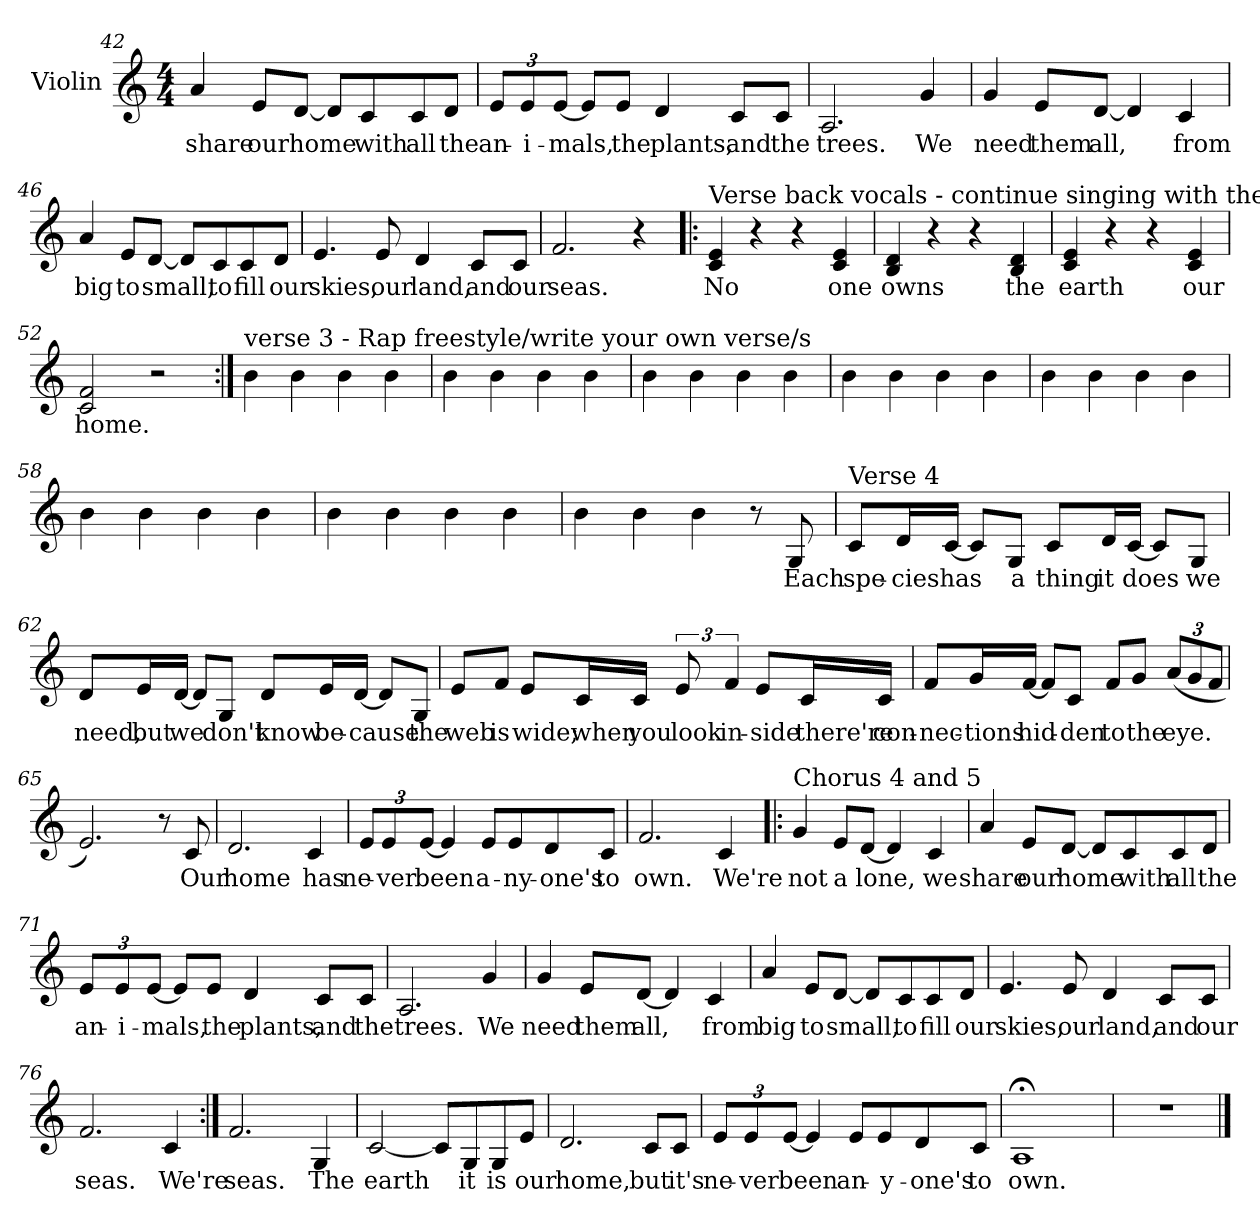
**kern	**text
*part1	*part1
*staff1	*staff1
*I"Violin	*
*I'Vln.	*
*clefG2	*
*k[]	*
*M4/4	*
=42	=42
!	!LO:LY:b
4a/	share
!	!LO:LY:b
8e/L	our
!	!LO:LY:b
[<8d/J	home
8d/L]	.
!	!LO:LY:b
8c/	with
!	!LO:LY:b
8c/	all
!	!LO:LY:b
8d/J	the
=43	=43
*Xbrackettup	*
!	!LO:LY:b
12e/L	an-
!	!LO:LY:b
12e/	-i-
!	!LO:LY:b
[<12e/J	-mals,
8e/L]	.
!	!LO:LY:b
8e/J	the
!	!LO:LY:b
4d/	plants,
!	!LO:LY:b
8c/L	and
!	!LO:LY:b
8c/J	the
=44	=44
!	!LO:LY:b
2.A/	trees.
!	!LO:LY:b
4g/	We
!!LO:LB:g=z
=45	=45
!	!LO:LY:b
4g/	need
!	!LO:LY:b
8e/L	them
!	!LO:LY:b
[<8d/J	all,
4d/]	.
!	!LO:LY:b
4c/	from
=46	=46
!	!LO:LY:b
4a/	big
!	!LO:LY:b
8e/L	to
!	!LO:LY:b
[<8d/J	small,
8d/L]	.
!	!LO:LY:b
8c/	to
!	!LO:LY:b
8c/	fill
!	!LO:LY:b
8d/J	our
=47	=47
!	!LO:LY:b
4.e/	skies,
!	!LO:LY:b
8e/	our
!	!LO:LY:b
4d/	land,
!	!LO:LY:b
8c/L	and
!	!LO:LY:b
8c/J	our
=48	=48
!	!LO:LY:b
2.f/	seas.
4r	.
!!LO:PB:g=z
=49!|:	=49!|:
!LO:TX:a:t=Verse back vocals - continue singing with the verses	!
!	!LO:LY:b
4c/ 4e/	No
4r	.
4r	.
!	!LO:LY:b
4c/ 4e/	one
=50	=50
!	!LO:LY:b
4B/ 4d/	owns
4r	.
4r	.
!	!LO:LY:b
4B/ 4d/	the
=51	=51
!	!LO:LY:b
4c/ 4e/	earth
4r	.
4r	.
!	!LO:LY:b
4c/ 4e/	our
=52	=52
!	!LO:LY:b
2c/ 2f/	home.
2r	.
!!LO:LB:g=z
=53:|!	=53:|!
!LO:TX:a:t=verse 3 - Rap freestyle/write your own verse/s	!
4b	.
4b	.
4b	.
4b	.
=54	=54
4b	.
4b	.
4b	.
4b	.
=55	=55
4b	.
4b	.
4b	.
4b	.
=56	=56
4b	.
4b	.
4b	.
4b	.
=57	=57
4b	.
4b	.
4b	.
4b	.
=58	=58
4b	.
4b	.
4b	.
4b	.
=59	=59
4b	.
4b	.
4b	.
4b	.
=60	=60
4b	.
4b	.
4b	.
8r	.
!	!LO:LY:b
8G/	Each
!!LO:LB:g=z
=61	=61
!LO:TX:a:t=Verse 4	!
!	!LO:LY:b
8c/L	spe-
!	!LO:LY:b
16d/L	-cies
!	!LO:LY:b
[<16c/JJ	has
8c/L]	.
!	!LO:LY:b
8G/J	a
!	!LO:LY:b
8c/L	thing
!	!LO:LY:b
16d/L	it
!	!LO:LY:b
[<16c/JJ	does
8c/L]	.
!	!LO:LY:b
8G/J	we
=62	=62
!	!LO:LY:b
8d/L	need,
!	!LO:LY:b
16e/L	but
!	!LO:LY:b
[<16d/JJ	we
8d/L]	.
!	!LO:LY:b
8G/J	don't
!	!LO:LY:b
8d/L	know
!	!LO:LY:b
16e/L	be-
!	!LO:LY:b
[<16d/JJ	-cause
8d/L]	.
!	!LO:LY:b
8G/J	the
!!LO:LB:g=z
=63	=63
!	!LO:LY:b
8e/L	web
!	!LO:LY:b
8f/J	is
!	!LO:LY:b
8e/L	wide;
!	!LO:LY:b
16c/L	when
!	!LO:LY:b
16c/JJ	you
*brackettup	*
!	!LO:LY:b
12e/	look
!	!LO:LY:b
6f/	in-
!	!LO:LY:b
8e/L	-side
!	!LO:LY:b
16c/L	there're
!	!LO:LY:b
16c/JJ	con-
=64	=64
!	!LO:LY:b
8f/L	-nec-
!	!LO:LY:b
16g/L	-tions
!	!LO:LY:b
[<16f/JJ	hid-
8f/L]	.
!	!LO:LY:b
8c/J	-den
!	!LO:LY:b
8f/L	to
!	!LO:LY:b
8g/J	the
*Xbrackettup	*
!	!LO:LY:b
(12a/L	eye.
12g/	.
12f/J	.
!!LO:LB:g=z
=65	=65
2.e/)	.
8r	.
!	!LO:LY:b
8c/	Our
=66	=66
!	!LO:LY:b
2.d/	home
!	!LO:LY:b
4c/	has
=67	=67
!	!LO:LY:b
12e/L	ne-
!	!LO:LY:b
12e/	-ver
!	!LO:LY:b
[<12e/J	been
4e/]	.
!	!LO:LY:b
8e/L	a-
!	!LO:LY:b
8e/	-ny-
!	!LO:LY:b
8d/	-one's
!	!LO:LY:b
8c/J	to
=68	=68
!	!LO:LY:b
2.f/	own.
!	!LO:LY:b
4c/	We're
!!LO:LB:g=z
=69!|:	=69!|:
!LO:TX:a:t=Chorus 4 and 5	!
!	!LO:LY:b
4g/	not
!	!LO:LY:b
8e/L	a
!	!LO:LY:b
[<8d/J	lone,
4d/]	.
!	!LO:LY:b
4c/	we
=70	=70
!	!LO:LY:b
4a/	share
!	!LO:LY:b
8e/L	our
!	!LO:LY:b
[<8d/J	home
8d/L]	.
!	!LO:LY:b
8c/	with
!	!LO:LY:b
8c/	all
!	!LO:LY:b
8d/J	the
=71	=71
!	!LO:LY:b
12e/L	an-
!	!LO:LY:b
12e/	-i-
!	!LO:LY:b
[<12e/J	-mals,
8e/L]	.
!	!LO:LY:b
8e/J	the
!	!LO:LY:b
4d/	plants,
!	!LO:LY:b
8c/L	and
!	!LO:LY:b
8c/J	the
=72	=72
!	!LO:LY:b
2.A/	trees.
!	!LO:LY:b
4g/	We
!!LO:LB:g=z
=73	=73
!	!LO:LY:b
4g/	need
!	!LO:LY:b
8e/L	them
!	!LO:LY:b
[<8d/J	all,
4d/]	.
!	!LO:LY:b
4c/	from
=74	=74
!	!LO:LY:b
4a/	big
!	!LO:LY:b
8e/L	to
!	!LO:LY:b
[<8d/J	small,
8d/L]	.
!	!LO:LY:b
8c/	to
!	!LO:LY:b
8c/	fill
!	!LO:LY:b
8d/J	our
=75	=75
!	!LO:LY:b
4.e/	skies,
!	!LO:LY:b
8e/	our
!	!LO:LY:b
4d/	land,
!	!LO:LY:b
8c/L	and
!	!LO:LY:b
8c/J	our
=76	=76
!	!LO:LY:b
2.f/	seas.
!	!LO:LY:b
4c/	We're
!!LO:LB:g=z
=77:|!	=77:|!
!	!LO:LY:b
2.f/	seas.
!	!LO:LY:b
4G/	The
=78	=78
!	!LO:LY:b
[<2c/	earth
8c/L]	.
!	!LO:LY:b
8G/	it
!	!LO:LY:b
8G/	is
!	!LO:LY:b
8e/J	our
=79	=79
!	!LO:LY:b
2.d/	home,
!	!LO:LY:b
8c/L	but
!	!LO:LY:b
8c/J	it's
=80	=80
!	!LO:LY:b
12e/L	ne-
!	!LO:LY:b
12e/	-ver
!	!LO:LY:b
[<12e/J	been
4e/]	.
!	!LO:LY:b
8e/L	an-
!	!LO:LY:b
8e/	-y-
!	!LO:LY:b
8d/	-one's
!	!LO:LY:b
8c/J	to
=81	=81
!	!LO:LY:b
1A;<	own.
=82	=82
1r	.
==	==
*-	*-
